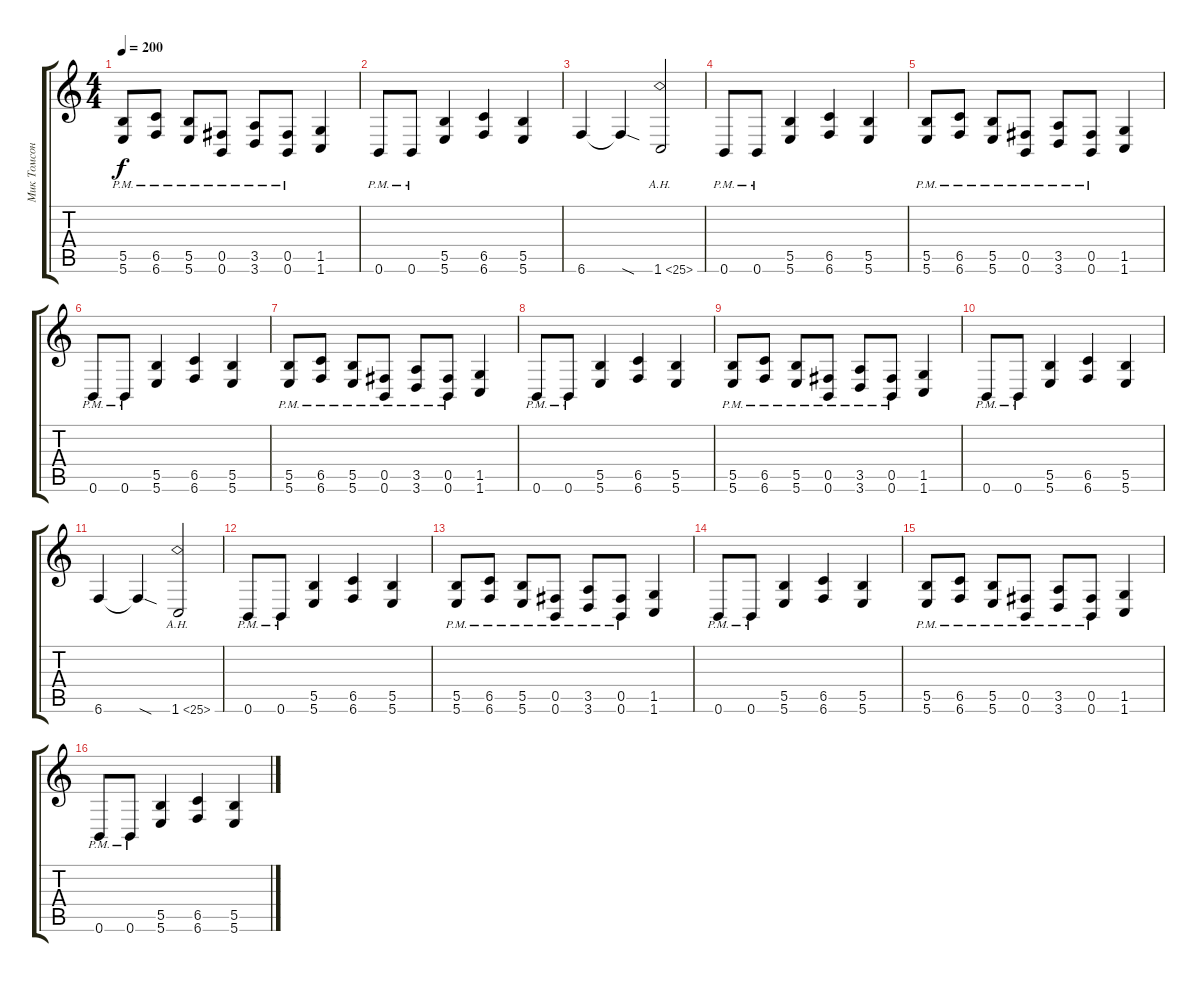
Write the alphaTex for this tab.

\track ("Мик Томсон" "Мик Томсон") {instrument distortionguitar}
\staff {score tabs}
\tuning (Db4 Ab3 E3 B2 Gb2 B1) {hide}
\ts (4 4)
\tempo 200
\clef g2
\ks c
(5.5{pm} 5.6{pm}).8{dy f} (6.5{pm} 6.6{pm}).8 (5.5{pm} 5.6{pm}).8 (0.5{pm} 0.6{pm}).8 (3.5{pm} 3.6{pm}).8 (0.5{pm} 0.6{pm}).8 (1.5 1.6).4 |
0.6{pm}.8 0.6{pm}.8 (5.5 5.6).4 (6.5 6.6).4 (5.5 5.6).4 |
6.6.4 6.6{sod t}.4 1.6{ah 24}.2 |
0.6{pm}.8 0.6{pm}.8 (5.5 5.6).4 (6.5 6.6).4 (5.5 5.6).4 |
(5.5{pm} 5.6{pm}).8 (6.5{pm} 6.6{pm}).8 (5.5{pm} 5.6{pm}).8 (0.5{pm} 0.6{pm}).8 (3.5{pm} 3.6{pm}).8 (0.5{pm} 0.6{pm}).8 (1.5 1.6).4 |
0.6{pm}.8 0.6{pm}.8 (5.5 5.6).4 (6.5 6.6).4 (5.5 5.6).4 |
(5.5{pm} 5.6{pm}).8 (6.5{pm} 6.6{pm}).8 (5.5{pm} 5.6{pm}).8 (0.5{pm} 0.6{pm}).8 (3.5{pm} 3.6{pm}).8 (0.5{pm} 0.6{pm}).8 (1.5 1.6).4 |
0.6{pm}.8 0.6{pm}.8 (5.5 5.6).4 (6.5 6.6).4 (5.5 5.6).4 |
(5.5{pm} 5.6{pm}).8 (6.5{pm} 6.6{pm}).8 (5.5{pm} 5.6{pm}).8 (0.5{pm} 0.6{pm}).8 (3.5{pm} 3.6{pm}).8 (0.5{pm} 0.6{pm}).8 (1.5 1.6).4 |
0.6{pm}.8 0.6{pm}.8 (5.5 5.6).4 (6.5 6.6).4 (5.5 5.6).4 |
6.6.4 6.6{sod t}.4 1.6{ah 24}.2 |
0.6{pm}.8 0.6{pm}.8 (5.5 5.6).4 (6.5 6.6).4 (5.5 5.6).4 |
(5.5{pm} 5.6{pm}).8 (6.5{pm} 6.6{pm}).8 (5.5{pm} 5.6{pm}).8 (0.5{pm} 0.6{pm}).8 (3.5{pm} 3.6{pm}).8 (0.5{pm} 0.6{pm}).8 (1.5 1.6).4 |
0.6{pm}.8 0.6{pm}.8 (5.5 5.6).4 (6.5 6.6).4 (5.5 5.6).4 |
(5.5{pm} 5.6{pm}).8 (6.5{pm} 6.6{pm}).8 (5.5{pm} 5.6{pm}).8 (0.5{pm} 0.6{pm}).8 (3.5{pm} 3.6{pm}).8 (0.5{pm} 0.6{pm}).8 (1.5 1.6).4 |
0.6{pm}.8 0.6{pm}.8 (5.5 5.6).4 (6.5 6.6).4 (5.5 5.6).4
